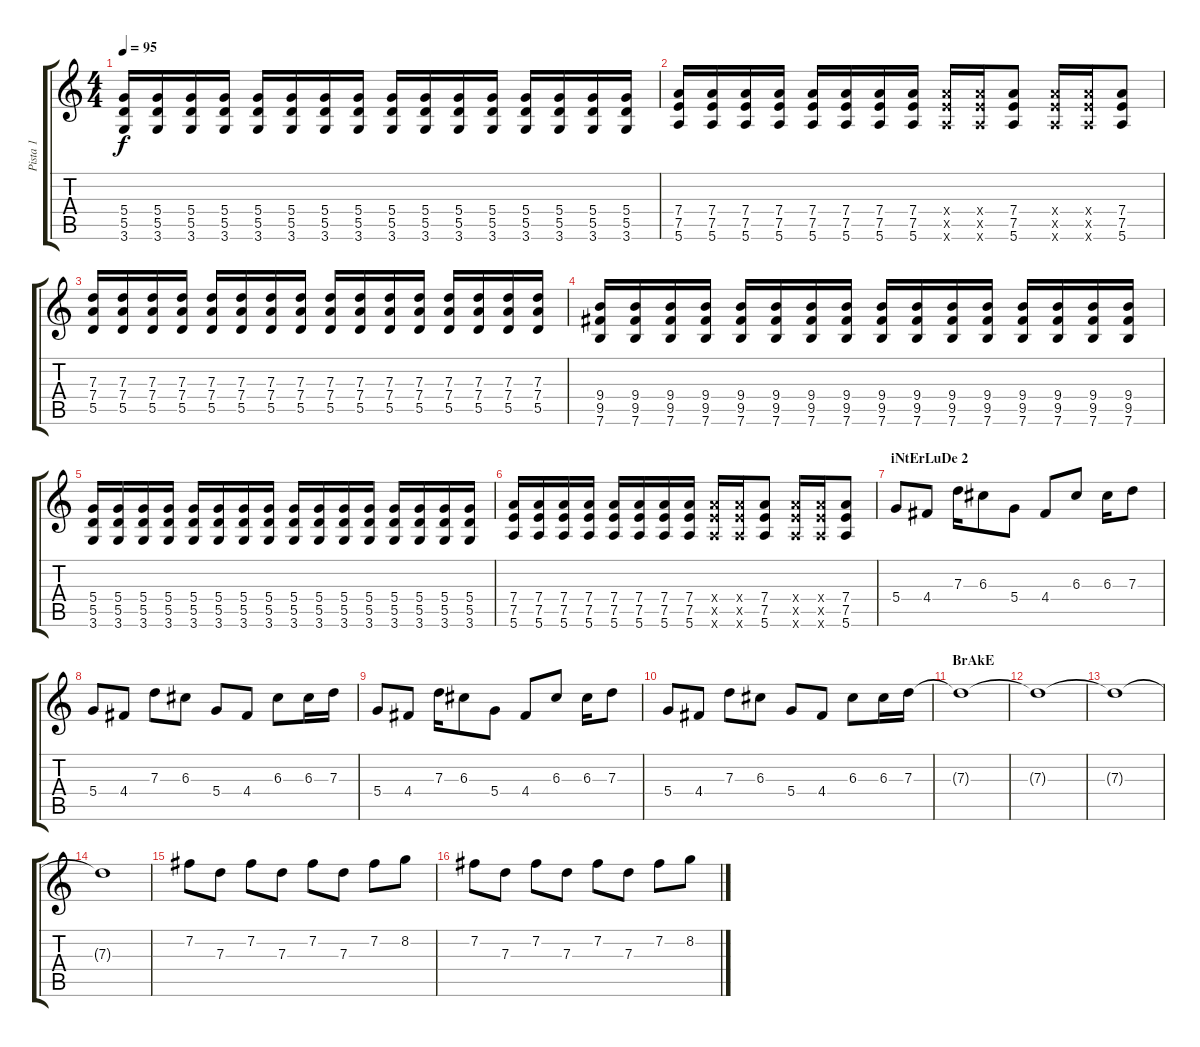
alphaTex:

\track ("Pista 1" "Pista 1") {instrument distortionguitar}
\staff {score tabs}
\tuning (E4 B3 G3 D3 A2 E2) {hide}
\ts (4 4)
\tempo 95
\clef g2
\ks c
(5.4 5.5 3.6).16{dy f} (5.4 5.5 3.6).16 (5.4 5.5 3.6).16 (5.4 5.5 3.6).16 (5.4 5.5 3.6).16 (5.4 5.5 3.6).16 (5.4 5.5 3.6).16 (5.4 5.5 3.6).16 (5.4 5.5 3.6).16 (5.4 5.5 3.6).16 (5.4 5.5 3.6).16 (5.4 5.5 3.6).16 (5.4 5.5 3.6).16 (5.4 5.5 3.6).16 (5.4 5.5 3.6).16 (5.4 5.5 3.6).16 |
(7.4 7.5 5.6).16 (7.4 7.5 5.6).16 (7.4 7.5 5.6).16 (7.4 7.5 5.6).16 (7.4 7.5 5.6).16 (7.4 7.5 5.6).16 (7.4 7.5 5.6).16 (7.4 7.5 5.6).16 (7.4{x} 7.5{x} 5.6{x}).16 (7.4{x} 7.5{x} 5.6{x}).16 (7.4 7.5 5.6).8 (7.4{x} 7.5{x} 5.6{x}).16 (7.4{x} 7.5{x} 5.6{x}).16 (7.4 7.5 5.6).8 |
(7.3 7.4 5.5).16 (7.3 7.4 5.5).16 (7.3 7.4 5.5).16 (7.3 7.4 5.5).16 (7.3 7.4 5.5).16 (7.3 7.4 5.5).16 (7.3 7.4 5.5).16 (7.3 7.4 5.5).16 (7.3 7.4 5.5).16 (7.3 7.4 5.5).16 (7.3 7.4 5.5).16 (7.3 7.4 5.5).16 (7.3 7.4 5.5).16 (7.3 7.4 5.5).16 (7.3 7.4 5.5).16 (7.3 7.4 5.5).16 |
(9.4 9.5 7.6).16 (9.4 9.5 7.6).16 (9.4 9.5 7.6).16 (9.4 9.5 7.6).16 (9.4 9.5 7.6).16 (9.4 9.5 7.6).16 (9.4 9.5 7.6).16 (9.4 9.5 7.6).16 (9.4 9.5 7.6).16 (9.4 9.5 7.6).16 (9.4 9.5 7.6).16 (9.4 9.5 7.6).16 (9.4 9.5 7.6).16 (9.4 9.5 7.6).16 (9.4 9.5 7.6).16 (9.4 9.5 7.6).16 |
(5.4 5.5 3.6).16 (5.4 5.5 3.6).16 (5.4 5.5 3.6).16 (5.4 5.5 3.6).16 (5.4 5.5 3.6).16 (5.4 5.5 3.6).16 (5.4 5.5 3.6).16 (5.4 5.5 3.6).16 (5.4 5.5 3.6).16 (5.4 5.5 3.6).16 (5.4 5.5 3.6).16 (5.4 5.5 3.6).16 (5.4 5.5 3.6).16 (5.4 5.5 3.6).16 (5.4 5.5 3.6).16 (5.4 5.5 3.6).16 |
(7.4 7.5 5.6).16 (7.4 7.5 5.6).16 (7.4 7.5 5.6).16 (7.4 7.5 5.6).16 (7.4 7.5 5.6).16 (7.4 7.5 5.6).16 (7.4 7.5 5.6).16 (7.4 7.5 5.6).16 (7.4{x} 7.5{x} 5.6{x}).16 (7.4{x} 7.5{x} 5.6{x}).16 (7.4 7.5 5.6).8 (7.4{x} 7.5{x} 5.6{x}).16 (7.4{x} 7.5{x} 5.6{x}).16 (7.4 7.5 5.6).8 |
\section ("" "iNtErLuDe 2")
5.4.8 4.4.8 7.3.16 6.3.8 5.4.8 4.4.8 6.3.8 6.3.16 7.3.8 |
5.4.8 4.4.8 7.3.8 6.3.8 5.4.8 4.4.8 6.3.8 6.3.16 7.3.16 |
5.4.8 4.4.8 7.3.16 6.3.8 5.4.8 4.4.8 6.3.8 6.3.16 7.3.8 |
5.4.8 4.4.8 7.3.8 6.3.8 5.4.8 4.4.8 6.3.8 6.3.16 7.3.16 |
\section ("" "BrAkE")
7.3{t}.1{volume 12} |
7.3{t}.1 |
7.3{t}.1 |
7.3{t}.1 |
7.2.8{volume 14} 7.3.8 7.2.8 7.3.8 7.2.8 7.3.8 7.2.8 8.2.8 |
7.2.8 7.3.8 7.2.8 7.3.8 7.2.8 7.3.8 7.2.8 8.2.8
